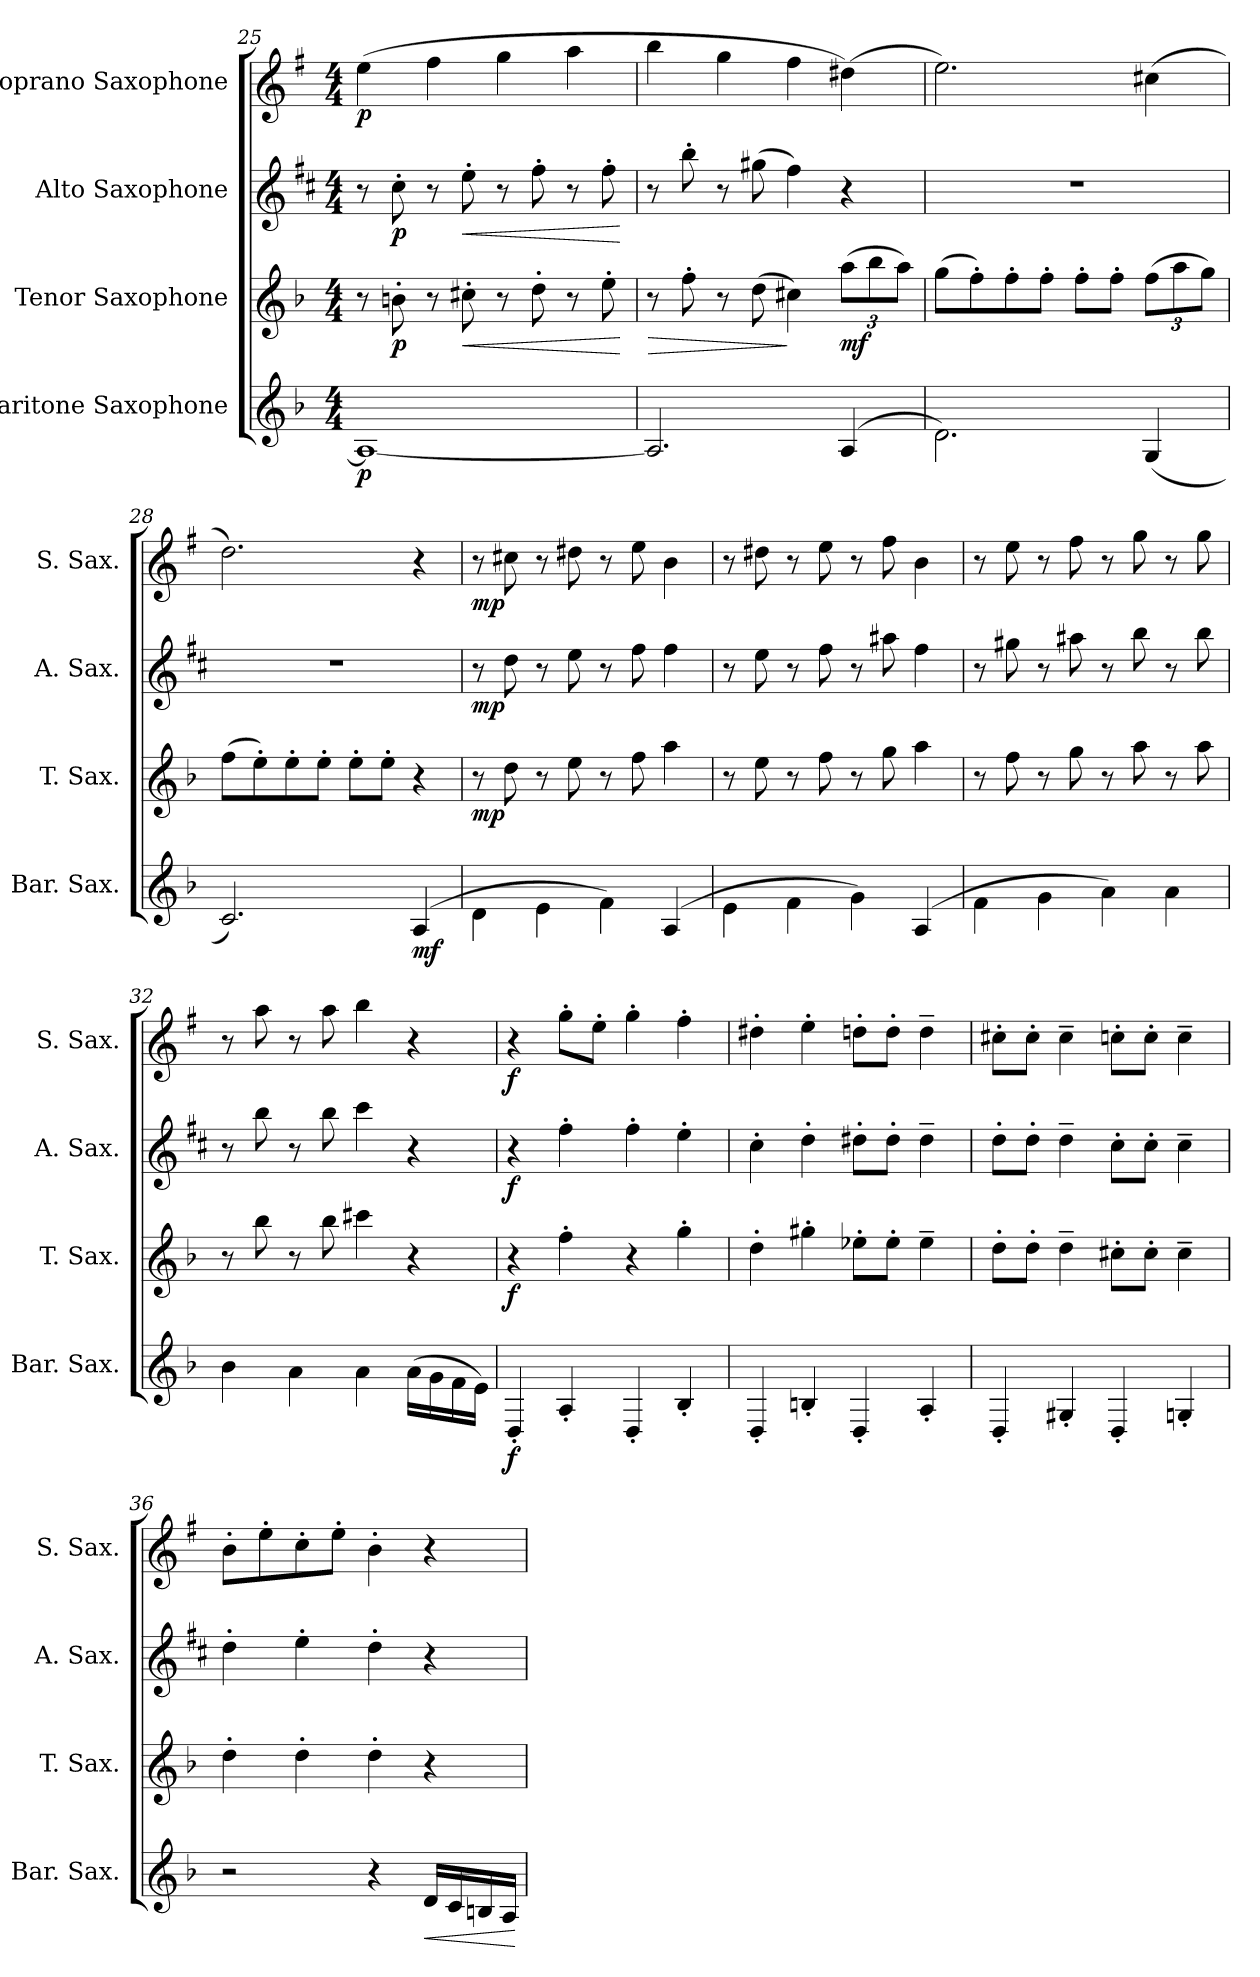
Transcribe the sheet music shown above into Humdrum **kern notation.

**kern	**dynam	**kern	**dynam	**kern	**dynam	**kern	**dynam
*part4	*part4	*part3	*part3	*part2	*part2	*part1	*part1
*staff4	*staff4	*staff3	*staff3	*staff2	*staff2	*staff1	*staff1
*I"Baritone Saxophone	*	*I"Tenor Saxophone	*	*I"Alto Saxophone	*	*I"Soprano Saxophone	*
*I'Bar. Sax.	*	*I'T. Sax.	*	*I'A. Sax.	*	*I'S. Sax.	*
!!LO:LB:g=z
*clefG2	*	*clefG2	*	*clefG2	*	*clefG2	*
*ITrd12c21	*	*ITrd8c14	*	*ITrd5c9	*	*ITrd1c2	*
*k[b-]	*	*k[b-]	*	*k[b-]	*	*k[b-]	*
*M4/4	*	*M4/4	*	*M4/4	*	*M4/4	*
=25	=25	=25	=25	=25	=25	=25	=25
!	!LO:DY:b	!	!	!	!	!	!LO:DY:b
1AA_	p	8r	.	8r	.	(>4dd\	p
!	!	!	!LO:DY:b	!	!LO:DY:b	!	!
.	.	8Bn'\	p	8e'\	p	.	.
.	.	8r	.	8r	.	4ee\	.
!	!	!	!LO:HP:b	!	!LO:HP:b	!	!
.	.	8c#X'\	<	8g'\	<	.	.
.	.	8r	.	8r	.	4ff\	.
.	.	8d'\	.	8a'\	.	.	.
.	.	8r	.	8r	.	4gg\	.
.	.	8e'\	.	8a'\	.	.	.
.	.	.	[	.	[	.	.
=26	=26	=26	=26	=26	=26	=26	=26
!	!	!	!LO:HP:b	!	!	!	!
2.AA/]	.	8r	>	8r	.	4aa\	.
.	.	8f'\	.	8dd'\	.	.	.
.	.	8r	.	8r	.	4ff\	.
.	.	(>8d\	.	(>8bn\	.	.	.
.	.	4c#X\)	]	4a\)	.	4ee\	.
*	*	*Xbrackettup	*	*	*	*	*
!	!	!	!LO:DY:b	!	!	!	!
(<4AA/	.	(>12a\L	mf	4r	.	(>4cc#X\)	.
.	.	12b-\	.	.	.	.	.
.	.	12a\J)	.	.	.	.	.
=27	=27	=27	=27	=27	=27	=27	=27
2.D\)	.	(>8g\L	.	1r	.	2.dd\)	.
.	.	8f'\)	.	.	.	.	.
.	.	8f'\	.	.	.	.	.
.	.	8f'\J	.	.	.	.	.
.	.	8f'\L	.	.	.	.	.
.	.	8f'\J	.	.	.	.	.
(<4GG/	.	(>12f\L	.	.	.	(>4bn\	.
.	.	12a\	.	.	.	.	.
.	.	12g\J)	.	.	.	.	.
=28	=28	=28	=28	=28	=28	=28	=28
2.C/)	.	(>8f\L	.	1r	.	2.cc\)	.
.	.	8e'\)	.	.	.	.	.
.	.	8e'\	.	.	.	.	.
.	.	8e'\J	.	.	.	.	.
.	.	8e'\L	.	.	.	.	.
.	.	8e'\J	.	.	.	.	.
!	!LO:DY:b	!	!	!	!	!	!
(<4AA/	mf	4r	.	.	.	4r	.
=29	=29	=29	=29	=29	=29	=29	=29
!	!	!	!LO:DY:b	!	!LO:DY:b	!	!LO:DY:b
4D\	.	8r	mp	8r	mp	8r	mp
.	.	8d\	.	8f\	.	8bn\	.
4E\	.	8r	.	8r	.	8r	.
.	.	8e\	.	8g\	.	8cc#X\	.
4F\)	.	8r	.	8r	.	8r	.
.	.	8f\	.	8a\	.	8dd\	.
(<4AA/	.	4a\	.	4a\	.	4a\	.
!!LO:LB:g=z
=30	=30	=30	=30	=30	=30	=30	=30
4E\	.	8r	.	8r	.	8r	.
.	.	8e\	.	8g\	.	8cc#X\	.
4F\	.	8r	.	8r	.	8r	.
.	.	8f\	.	8a\	.	8dd\	.
4G\)	.	8r	.	8r	.	8r	.
.	.	8g\	.	8cc#X\	.	8ee\	.
(<4AA/	.	4a\	.	4a\	.	4a\	.
=31	=31	=31	=31	=31	=31	=31	=31
4F\	.	8r	.	8r	.	8r	.
.	.	8f\	.	8bn\	.	8dd\	.
4G\	.	8r	.	8r	.	8r	.
.	.	8g\	.	8cc#X\	.	8ee\	.
4A\)	.	8r	.	8r	.	8r	.
.	.	8a\	.	8dd\	.	8ff\	.
4A\	.	8r	.	8r	.	8r	.
.	.	8a\	.	8dd\	.	8ff\	.
=32	=32	=32	=32	=32	=32	=32	=32
4B-\	.	8r	.	8r	.	8r	.
.	.	8b-\	.	8dd\	.	8gg\	.
4A\	.	8r	.	8r	.	8r	.
.	.	8b-\	.	8dd\	.	8gg\	.
4A\	.	4cc#X\	.	4ee\	.	4aa\	.
(>16A\LL	.	4r	.	4r	.	4r	.
16G\	.	.	.	.	.	.	.
16F\	.	.	.	.	.	.	.
16E\JJ)	.	.	.	.	.	.	.
=33	=33	=33	=33	=33	=33	=33	=33
!	!LO:DY:b	!	!LO:DY:b	!	!LO:DY:b	!	!LO:DY:b
4DD'/	f	4r	f	4r	f	4r	f
4AA'/	.	4f'\	.	4a'\	.	8ff'\L	.
.	.	.	.	.	.	8dd'\J	.
4DD'/	.	4r	.	4a'\	.	4ff'\	.
4BB-'/	.	4g'\	.	4g'\	.	4ee'\	.
=34	=34	=34	=34	=34	=34	=34	=34
4DD'/	.	4d'\	.	4e'\	.	4cc#X'\	.
4BBn'/	.	4g#X'\	.	4f'\	.	4dd'\	.
4DD'/	.	8e-X'\L	.	8f#X'\L	.	8ccn'\L	.
.	.	8e-'\J	.	8f#'\J	.	8cc'\J	.
4AA'/	.	4e-~\	.	4f#~\	.	4cc~\	.
=35	=35	=35	=35	=35	=35	=35	=35
4DD'/	.	8d'\L	.	8f'\L	.	8bn'\L	.
.	.	8d'\J	.	8f'\J	.	8b'\J	.
4GG#X'/	.	4d~\	.	4f~\	.	4b~\	.
4DD'/	.	8c#X'\L	.	8e'\L	.	8b-X'\L	.
.	.	8c#'\J	.	8e'\J	.	8b-'\J	.
4GGn'/	.	4c#~\	.	4e~\	.	4b-~\	.
!!LO:PB:g=z
=36	=36	=36	=36	=36	=36	=36	=36
2r	.	4d'\	.	4f'\	.	8a'\L	.
.	.	.	.	.	.	8dd'\	.
.	.	4d'\	.	4g'\	.	8b-'\	.
.	.	.	.	.	.	8dd'\J	.
4r	.	4d'\	.	4f'\	.	4a'\	.
!	!LO:HP:b	!	!	!	!	!	!
16D/LL	<	4r	.	4r	.	4r	.
16C/	.	.	.	.	.	.	.
16BBn/	.	.	.	.	.	.	.
16AA/JJ	.	.	.	.	.	.	.
.	[	.	.	.	.	.	.
=	=	=	=	=	=	=	=
*-	*-	*-	*-	*-	*-	*-	*-
